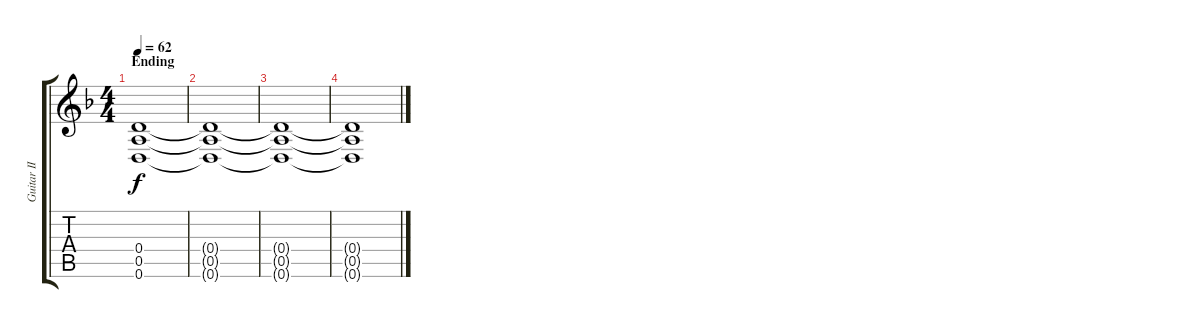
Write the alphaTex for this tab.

\track ("Guitar II" "Guitar II") {instrument distortionguitar}
\staff {score tabs}
\tuning (E4 B3 G3 D3 A2 D2) {hide}
\ts (4 4)
\section ("" "Ending")
\tempo 62
\clef g2
\ks dminor
(0.4 0.5 0.6).1{dy f volume 2} |
(0.4{t} 0.5{t} 0.6{t}).1 |
(0.4{t} 0.5{t} 0.6{t}).1 |
(0.4{t} 0.5{t} 0.6{t}).1
